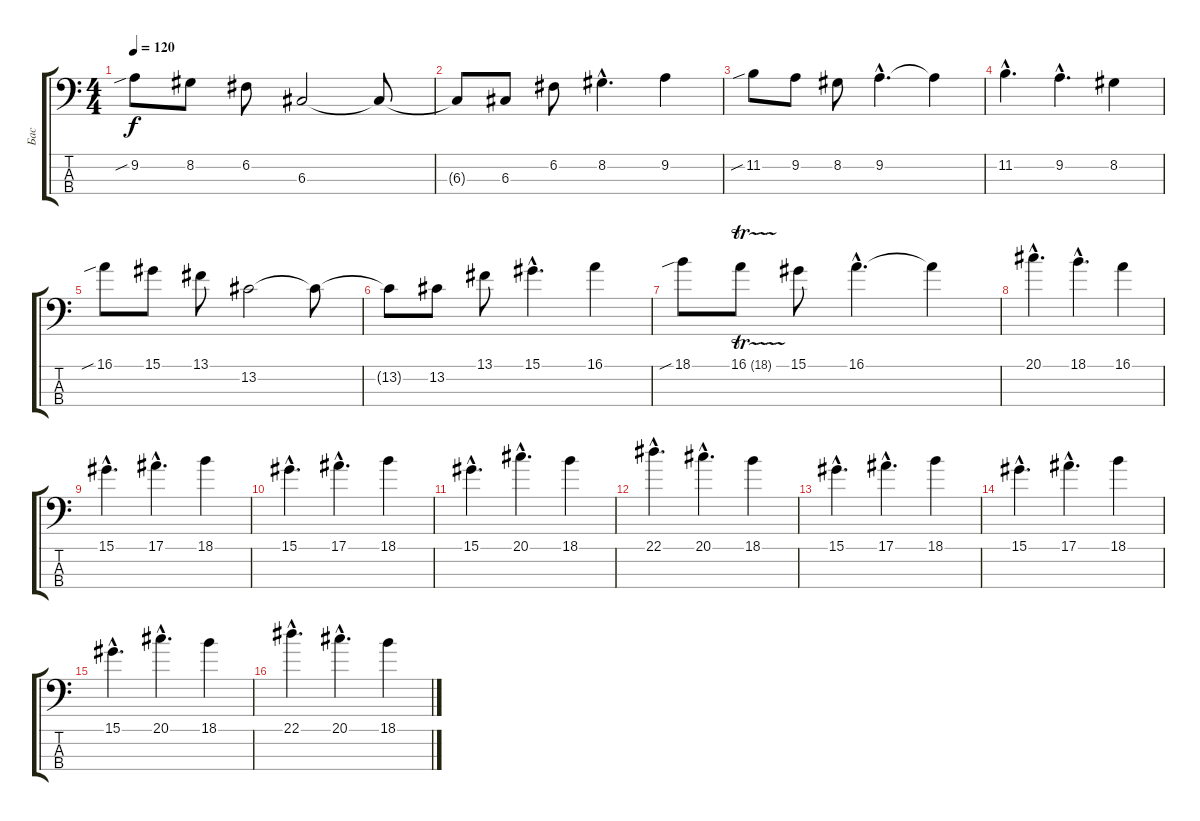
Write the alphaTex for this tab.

\track ("Бас" "Бас") {instrument electricbassfinger}
\staff {score tabs}
\tuning (F2 C2 G1 D1) {hide}
\ts (4 4)
\tempo 120
\clef f4
\ks c
9.2{sib}.8{dy f} 8.2.8 6.2.8 6.3.2 6.3{t}.8 |
6.3{t}.8 6.3.8 6.2.8 8.2{hac}.4{d} 9.2.4 |
11.2{sib}.8 9.2.8 8.2.8 9.2{hac}.4{d} 9.2{t}.4 |
11.2{hac}.4{d} 9.2{hac}.4{d} 8.2.4 |
16.1{sib}.8 15.1.8 13.1.8 13.2.2 13.2{t}.8 |
13.2{t}.8 13.2.8 13.1.8 15.1{hac}.4{d} 16.1.4 |
18.1{sib}.8 16.1{tr (18 16)}.8 15.1.8 16.1{hac}.4{d} 16.1{t}.4 |
20.1{hac}.4{d} 18.1{hac}.4{d} 16.1.4 |
15.1{hac}.4{d} 17.1{hac}.4{d} 18.1.4 |
15.1{hac}.4{d} 17.1{hac}.4{d} 18.1.4 |
15.1{hac}.4{d} 20.1{hac}.4{d} 18.1.4 |
22.1{hac}.4{d} 20.1{hac}.4{d} 18.1.4 |
15.1{hac}.4{d} 17.1{hac}.4{d} 18.1.4 |
15.1{hac}.4{d} 17.1{hac}.4{d} 18.1.4 |
15.1{hac}.4{d} 20.1{hac}.4{d} 18.1.4 |
22.1{hac}.4{d} 20.1{hac}.4{d} 18.1.4
